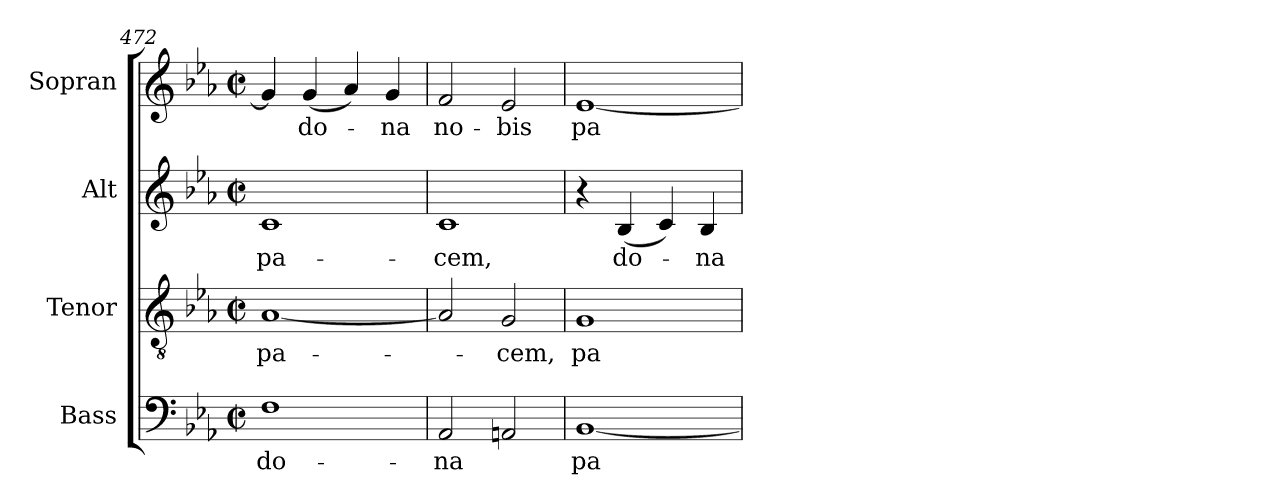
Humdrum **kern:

**kern	**text	**kern	**text	**kern	**text	**kern	**text
*part4	*part4	*part3	*part3	*part2	*part2	*part1	*part1
*staff4	*staff4	*staff3	*staff3	*staff2	*staff2	*staff1	*staff1
*I"Bass	*	*I"Tenor	*	*I"Alt	*	*I"Sopran	*
*I'B.	*	*I'T.	*	*I'A.	*	*I'S.	*
*clefF4	*	*clefGv2	*	*clefG2	*	*clefG2	*
*k[b-e-a-]	*	*k[b-e-a-]	*	*k[b-e-a-]	*	*k[b-e-a-]	*
*E-:	*	*E-:	*	*E-:	*	*E-:	*
*M2/2	*	*M2/2	*	*M2/2	*	*M2/2	*
*met(c|)	*	*met(c|)	*	*met(c|)	*	*met(c|)	*
=472	=472	=472	=472	=472	=472	=472	=472
!	!LO:LY:b	!	!LO:LY:b	!	!LO:LY:b	!	!
1F	do-	[1A-	pa-	1c	pa-	4g/]	.
!	!	!	!	!	!	!	!LO:LY:b
.	.	.	.	.	.	(<4g/	do-
.	.	.	.	.	.	4a-/)	.
!	!	!	!	!	!	!	!LO:LY:b
.	.	.	.	.	.	4g/	-na
=473	=473	=473	=473	=473	=473	=473	=473
!	!LO:LY:b	!	!	!	!LO:LY:b	!	!LO:LY:b
2AA-/	-na	2A-/]	.	1c	-cem,	2f/	no-
!	!	!	!LO:LY:b	!	!	!	!LO:LY:b
2AAn/	.	2G/	-cem,	.	.	2e-/	-bis
=474	=474	=474	=474	=474	=474	=474	=474
!	!LO:LY:b	!	!LO:LY:b	!	!	!	!LO:LY:b
[1BB-	pa-	1G	pa-	4r	.	[1e-	pa-
!	!	!	!	!	!LO:LY:b	!	!
.	.	.	.	(<4B-/	do-	.	.
.	.	.	.	4c/)	.	.	.
!	!	!	!	!	!LO:LY:b	!	!
.	.	.	.	4B-/	-na	.	.
=	=	=	=	=	=	=	=
*-	*-	*-	*-	*-	*-	*-	*-
